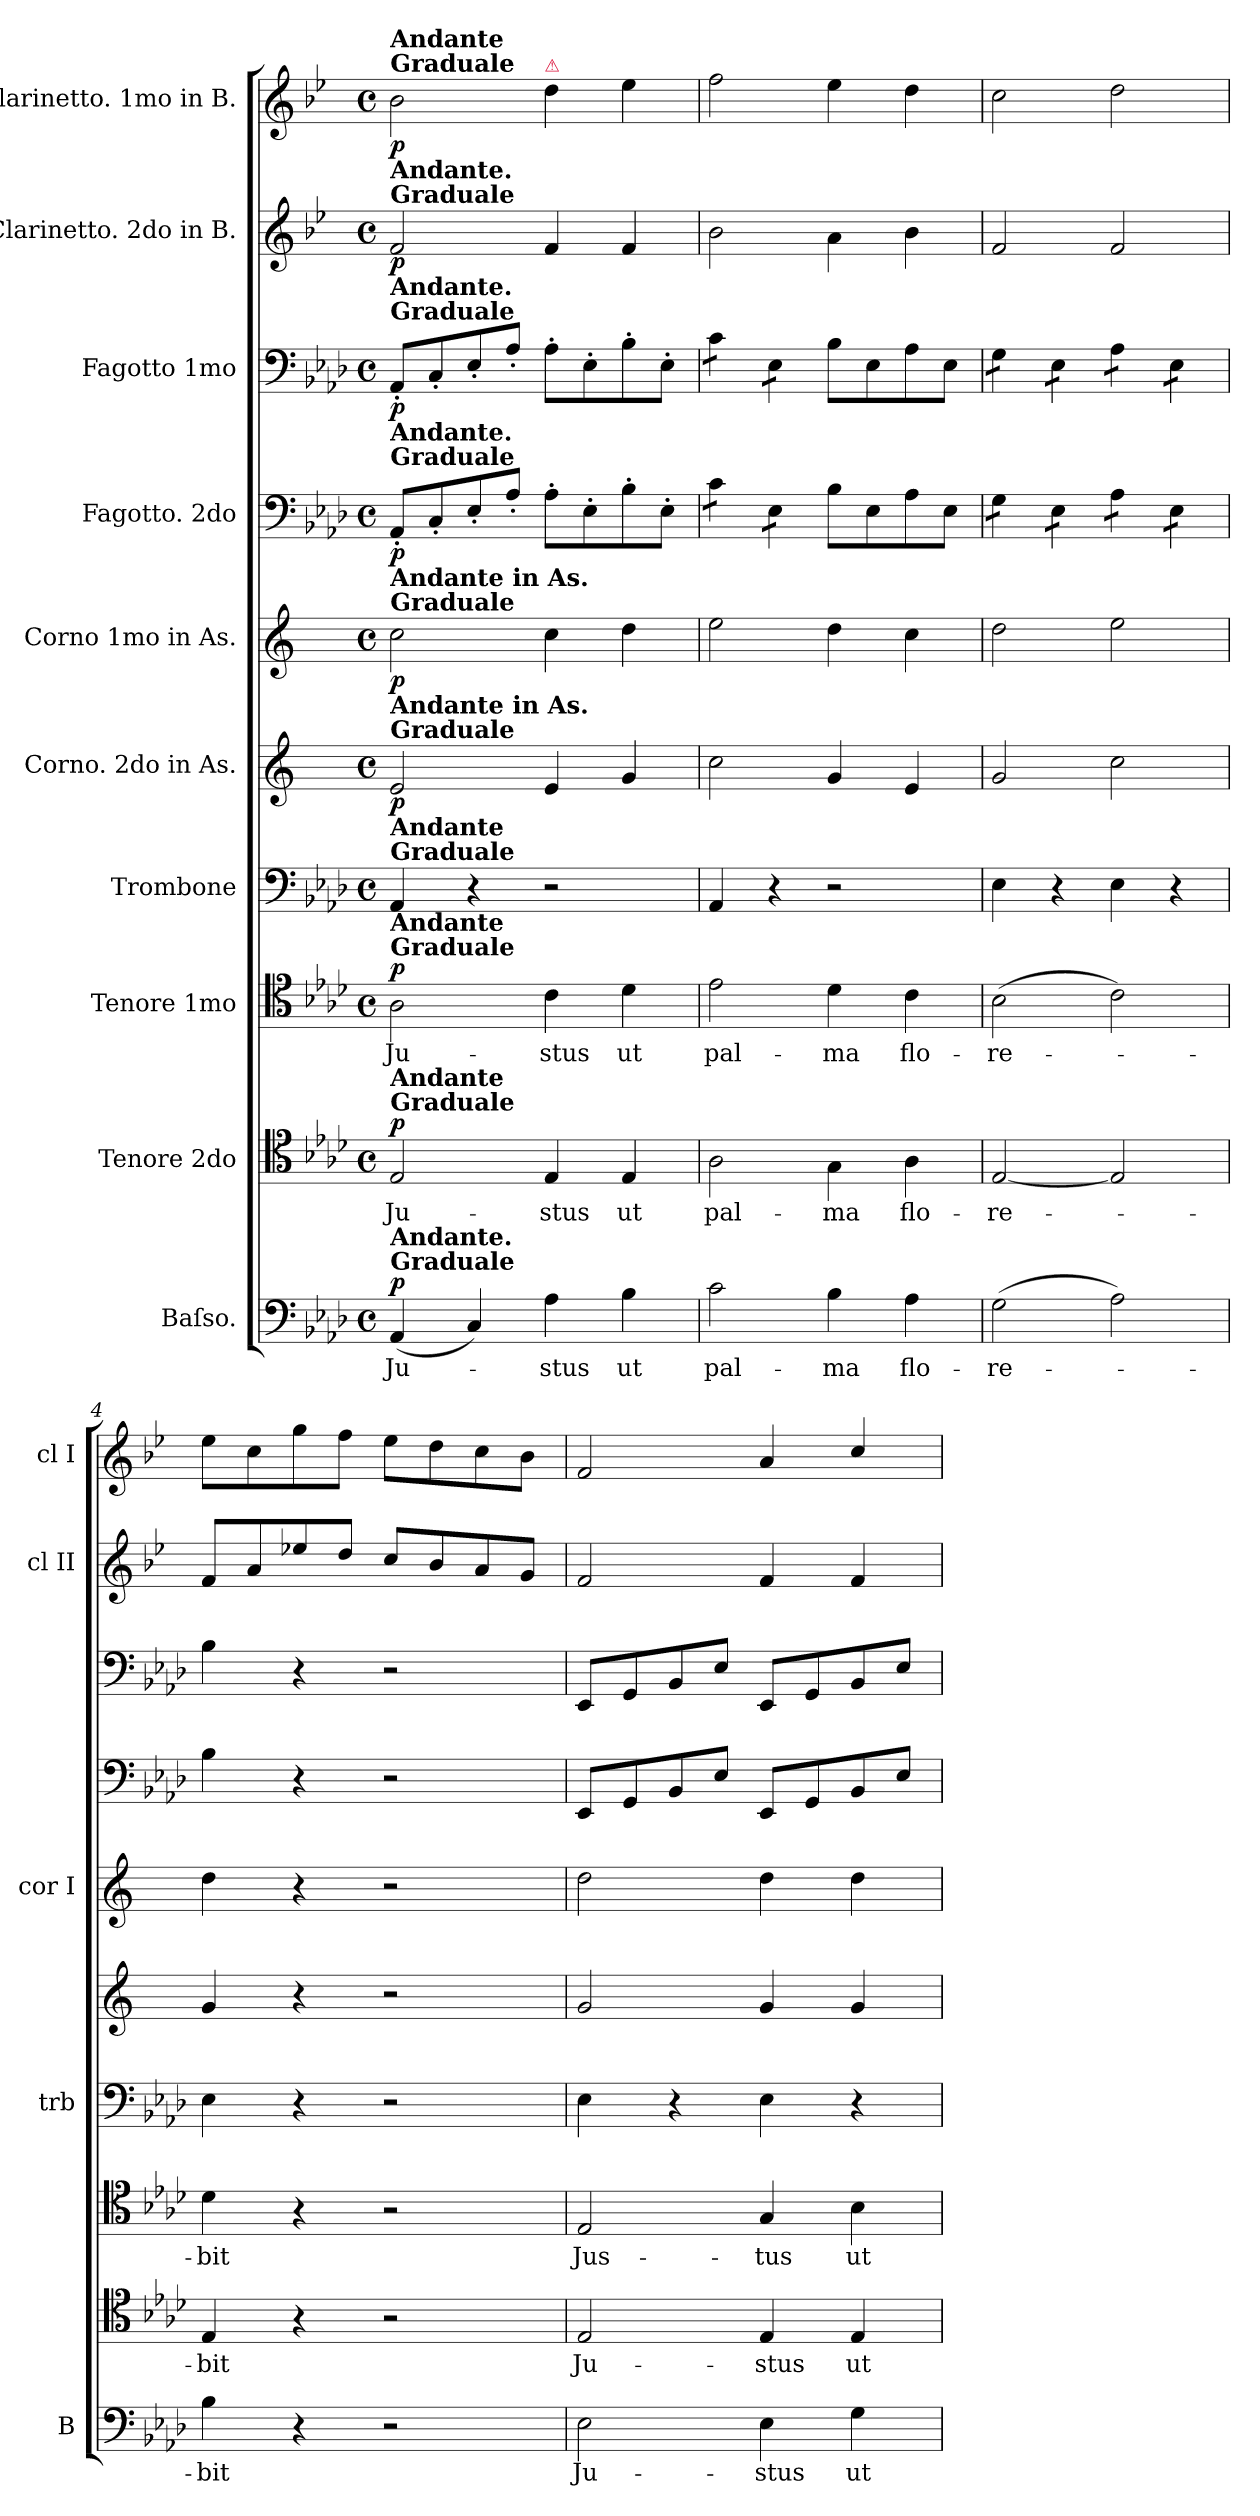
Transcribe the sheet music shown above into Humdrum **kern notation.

**kern	**text	**dynam	**kern	**text	**dynam	**kern	**text	**dynam	**kern	**kern	**dynam	**kern	**dynam	**kern	**dynam	**kern	**dynam	**kern	**dynam	**kern	**dynam
*part10	*part10	*part10	*part9	*part9	*part9	*part8	*part8	*part8	*part7	*part6	*part6	*part5	*part5	*part4	*part4	*part3	*part3	*part2	*part2	*part1	*part1
*staff10	*staff10	*staff10	*staff9	*staff9	*staff9	*staff8	*staff8	*staff8	*staff7	*staff6	*staff6	*staff5	*staff5	*staff4	*staff4	*staff3	*staff3	*staff2	*staff2	*staff1	*staff1
*I"Baſso.	*	*	*I"Tenore 2do	*	*	*I"Tenore 1mo	*	*	*I"Trombone	*I"Corno. 2do in As.	*	*I"Corno 1mo in As.	*	*I"Fagotto. 2do	*	*I"Fagotto 1mo	*	*I"Clarinetto. 2do in B.	*	*I"Clarinetto. 1mo in B.	*
*I'B	*	*	*	*	*	*	*	*	*I'trb	*	*	*I'cor I	*	*	*	*	*	*I'cl II	*	*I'cl I	*
*clefF4	*	*	*clefC4	*	*	*clefC4	*	*	*clefF4	*clefG2	*	*clefG2	*	*clefF4	*	*clefF4	*	*clefG2	*	*clefG2	*
*	*	*	*	*	*	*	*	*	*	*ITrd2c4	*	*ITrd2c4	*	*	*	*	*	*ITrd1c2	*	*ITrd1c2	*
*k[b-e-a-d-]	*	*	*k[b-e-a-d-]	*	*	*k[b-e-a-d-]	*	*	*k[b-e-a-d-]	*k[b-e-a-d-]	*	*k[b-e-a-d-]	*	*k[b-e-a-d-]	*	*k[b-e-a-d-]	*	*k[b-e-a-d-]	*	*k[b-e-a-d-]	*
*A-:	*	*	*A-:	*	*	*A-:	*	*	*A-:	*A-:	*	*A-:	*	*A-:	*	*A-:	*	*A-:	*	*A-:	*
*M4/4	*	*	*M4/4	*	*	*M4/4	*	*	*M4/4	*M4/4	*	*M4/4	*	*M4/4	*	*M4/4	*	*M4/4	*	*M4/4	*
*met(c)	*	*	*met(c)	*	*	*met(c)	*	*	*met(c)	*met(c)	*	*met(c)	*	*met(c)	*	*met(c)	*	*met(c)	*	*met(c)	*
=1	=1	=1	=1	=1	=1	=1	=1	=1	=1	=1	=1	=1	=1	=1	=1	=1	=1	=1	=1	=1	=1
!	!	!	!	!	!	!	!	!	!	!	!	!	!	!	!	!	!	!	!	!LO:TX:a:B:t=Graduale	!
!	!	!	!	!	!	!	!	!	!	!	!	!	!	!	!	!	!	!	!	!LO:TX:a:B:t=Andante	!
!	!	!	!	!	!	!	!	!	!	!	!	!	!	!	!	!	!	!LO:TX:a:B:t=Graduale	!	!	!
!	!	!	!	!	!	!	!	!	!	!	!	!	!	!	!	!	!	!LO:TX:a:B:t=Andante.	!	!	!
!	!	!	!	!	!	!	!	!	!	!	!	!	!	!	!	!LO:TX:a:B:t=Graduale	!	!	!	!	!
!	!	!	!	!	!	!	!	!	!	!	!	!	!	!	!	!LO:TX:a:B:t=Andante.	!	!	!	!	!
!	!	!	!	!	!	!	!	!	!	!	!	!	!	!LO:TX:a:B:t=Graduale	!	!	!	!	!	!	!
!	!	!	!	!	!	!	!	!	!	!	!	!	!	!LO:TX:a:B:t=Andante.	!	!	!	!	!	!	!
!	!	!	!	!	!	!	!	!	!	!	!	!LO:TX:a:B:t=Graduale	!	!	!	!	!	!	!	!	!
!	!	!	!	!	!	!	!	!	!	!	!	!LO:TX:a:B:t=Andante in As.	!	!	!	!	!	!	!	!	!
!	!	!	!	!	!	!	!	!	!	!LO:TX:a:B:t=Graduale	!	!	!	!	!	!	!	!	!	!	!
!	!	!	!	!	!	!	!	!	!	!LO:TX:a:B:t=Andante in As.	!	!	!	!	!	!	!	!	!	!	!
!	!	!	!	!	!	!	!	!	!LO:TX:a:B:t=Graduale	!	!	!	!	!	!	!	!	!	!	!	!
!	!	!	!	!	!	!	!	!	!LO:TX:a:B:t=Andante	!	!	!	!	!	!	!	!	!	!	!	!
!	!	!	!	!	!	!LO:TX:a:B:t=Graduale	!	!	!	!	!	!	!	!	!	!	!	!	!	!	!
!	!	!	!	!	!	!LO:TX:a:B:t=Andante	!	!	!	!	!	!	!	!	!	!	!	!	!	!	!
!	!	!	!LO:TX:a:B:t=Graduale	!	!	!	!	!	!	!	!	!	!	!	!	!	!	!	!	!	!
!	!	!	!LO:TX:a:B:t=Andante	!	!	!	!	!	!	!	!	!	!	!	!	!	!	!	!	!	!
!LO:TX:a:B:t=Graduale	!	!	!	!	!	!	!	!	!	!	!	!	!	!	!	!	!	!	!	!	!
!LO:TX:a:B:t=Andante.	!	!	!	!	!	!	!	!	!	!	!	!	!	!	!	!	!	!	!	!	!
!	!	!LO:DY:b	!	!	!LO:DY:b	!	!	!LO:DY:b	!	!	!LO:DY:b	!	!LO:DY:b	!	!LO:DY:b	!	!LO:DY:b	!	!LO:DY:b	!	!LO:DY:b
(4AA-/	Ju-	p	2E-/	Ju-	p.	2A-\	Ju-	p.	4AA-/	2c/	p	2a-\	p	8AA-'/L	p	8AA-'/L	p.	2e-/	p	2a-\	p
.	.	.	.	.	.	.	.	.	.	.	.	.	.	8C'/	.	8C'/	.	.	.	.	.
4C/)	.	.	.	.	.	.	.	.	4r	.	.	.	.	8E-'/	.	8E-'/	.	.	.	.	.
.	.	.	.	.	.	.	.	.	.	.	.	.	.	8A-'/J	.	8A-'/J	.	.	.	.	.
!	!	!	!	!	!	!	!	!	!	!	!	!	!	!	!	!	!	!	!	!LO:TX:a:color=crimson:t=⚠	!
4A-\	-stus	.	4E-/	-stus	.	4c\	-stus	.	2r	4c/	.	4a-\	.	8A-'\L	.	8A-'\L	.	4e-/	.	4cc\	.
.	.	.	.	.	.	.	.	.	.	.	.	.	.	8E-'\	.	8E-'\	.	.	.	.	.
4B-\	ut	.	4E-/	ut	.	4d-\	ut	.	.	4e-/	.	4b-\	.	8B-'\	.	8B-'\	.	4e-/	.	4dd-\	.
.	.	.	.	.	.	.	.	.	.	.	.	.	.	8E-'\J	.	8E-'\J	.	.	.	.	.
=2	=2	=2	=2	=2	=2	=2	=2	=2	=2	=2	=2	=2	=2	=2	=2	=2	=2	=2	=2	=2	=2
*	*	*	*	*	*	*	*	*	*	*	*	*	*	*tremolo	*	*	*	*	*	*	*
*	*	*	*	*	*	*	*	*	*	*	*	*	*	*	*	*tremolo	*	*	*	*	*
2c\	pal-	.	2A-\	pal-	.	2e-\	pal-	.	4AA-/	2a-\	.	2cc\	.	8c\L	.	8c\L	.	2a-\	.	2ee-\	.
.	.	.	.	.	.	.	.	.	.	.	.	.	.	8c\J	.	8c\J	.	.	.	.	.
.	.	.	.	.	.	.	.	.	4r	.	.	.	.	8E-\L	.	8E-\L	.	.	.	.	.
.	.	.	.	.	.	.	.	.	.	.	.	.	.	8E-\J	.	8E-\J	.	.	.	.	.
*	*	*	*	*	*	*	*	*	*	*	*	*	*	*	*	*Xtremolo	*	*	*	*	*
*	*	*	*	*	*	*	*	*	*	*	*	*	*	*Xtremolo	*	*	*	*	*	*	*
4B-\	-ma	.	4G\	-ma	.	4d-\	-ma	.	2r	4e-/	.	4b-\	.	8B-\L	.	8B-\L	.	4g\	.	4dd-\	.
.	.	.	.	.	.	.	.	.	.	.	.	.	.	8E-\	.	8E-\	.	.	.	.	.
4A-\	flo-	.	4A-\	flo-	.	4c\	flo-	.	.	4c/	.	4a-\	.	8A-\	.	8A-\	.	4a-\	.	4cc\	.
.	.	.	.	.	.	.	.	.	.	.	.	.	.	8E-\J	.	8E-\J	.	.	.	.	.
=3	=3	=3	=3	=3	=3	=3	=3	=3	=3	=3	=3	=3	=3	=3	=3	=3	=3	=3	=3	=3	=3
*	*	*	*	*	*	*	*	*	*	*	*	*	*	*tremolo	*	*	*	*	*	*	*
*	*	*	*	*	*	*	*	*	*	*	*	*	*	*	*	*tremolo	*	*	*	*	*
(2G\	-re-	.	[2E-/	-re-	.	(2B-\	-re-	.	4E-\	2e-/	.	2b-\	.	8G\L	.	8G\L	.	2e-/	.	2b-\	.
.	.	.	.	.	.	.	.	.	.	.	.	.	.	8G\J	.	8G\J	.	.	.	.	.
.	.	.	.	.	.	.	.	.	4r	.	.	.	.	8E-\L	.	8E-\L	.	.	.	.	.
.	.	.	.	.	.	.	.	.	.	.	.	.	.	8E-\J	.	8E-\J	.	.	.	.	.
2A-\)	.	.	2E-/]	.	.	2c\)	.	.	4E-\	2a-\	.	2cc\	.	8A-\L	.	8A-\L	.	2e-/	.	2cc\	.
.	.	.	.	.	.	.	.	.	.	.	.	.	.	8A-\J	.	8A-\J	.	.	.	.	.
.	.	.	.	.	.	.	.	.	4r	.	.	.	.	8E-\L	.	8E-\L	.	.	.	.	.
.	.	.	.	.	.	.	.	.	.	.	.	.	.	8E-\J	.	8E-\J	.	.	.	.	.
*	*	*	*	*	*	*	*	*	*	*	*	*	*	*	*	*Xtremolo	*	*	*	*	*
*	*	*	*	*	*	*	*	*	*	*	*	*	*	*Xtremolo	*	*	*	*	*	*	*
=4	=4	=4	=4	=4	=4	=4	=4	=4	=4	=4	=4	=4	=4	=4	=4	=4	=4	=4	=4	=4	=4
4B-\	-bit	.	4E-/	-bit	.	4d-\	-bit	.	4E-\	4e-/	.	4b-\	.	4B-\	.	4B-\	.	8e-/L	.	8dd-\L	.
.	.	.	.	.	.	.	.	.	.	.	.	.	.	.	.	.	.	8g/	.	8b-\	.
4r	.	.	4r	.	.	4r	.	.	4r	4r	.	4r	.	4r	.	4r	.	8dd-X/	.	8ff\	.
.	.	.	.	.	.	.	.	.	.	.	.	.	.	.	.	.	.	8cc/J	.	8ee-\J	.
2r	.	.	2r	.	.	2r	.	.	2r	2r	.	2r	.	2r	.	2r	.	8b-/L	.	8dd-\L	.
.	.	.	.	.	.	.	.	.	.	.	.	.	.	.	.	.	.	8a-/	.	8cc\	.
.	.	.	.	.	.	.	.	.	.	.	.	.	.	.	.	.	.	8g/	.	8b-\	.
.	.	.	.	.	.	.	.	.	.	.	.	.	.	.	.	.	.	8f/J	.	8a-\J	.
=5	=5	=5	=5	=5	=5	=5	=5	=5	=5	=5	=5	=5	=5	=5	=5	=5	=5	=5	=5	=5	=5
2E-\	Ju-	.	2E-/	Ju-	.	2E-/	Jus-	.	4E-\	2e-/	.	2b-\	.	8EE-/L	.	8EE-/L	.	2e-/	.	2e-/	.
.	.	.	.	.	.	.	.	.	.	.	.	.	.	8GG/	.	8GG/	.	.	.	.	.
.	.	.	.	.	.	.	.	.	4r	.	.	.	.	8BB-/	.	8BB-/	.	.	.	.	.
.	.	.	.	.	.	.	.	.	.	.	.	.	.	8E-/J	.	8E-/J	.	.	.	.	.
4E-\	-stus	.	4E-/	-stus	.	4G/	-tus	.	4E-\	4e-/	.	4b-\	.	8EE-/L	.	8EE-/L	.	4e-/	.	4g/	.
.	.	.	.	.	.	.	.	.	.	.	.	.	.	8GG/	.	8GG/	.	.	.	.	.
4G\	ut	.	4E-/	ut	.	4B-\	ut	.	4r	4e-/	.	4b-\	.	8BB-/	.	8BB-/	.	4e-/	.	4b-/	.
.	.	.	.	.	.	.	.	.	.	.	.	.	.	8E-/J	.	8E-/J	.	.	.	.	.
=	=	=	=	=	=	=	=	=	=	=	=	=	=	=	=	=	=	=	=	=	=
*-	*-	*-	*-	*-	*-	*-	*-	*-	*-	*-	*-	*-	*-	*-	*-	*-	*-	*-	*-	*-	*-
